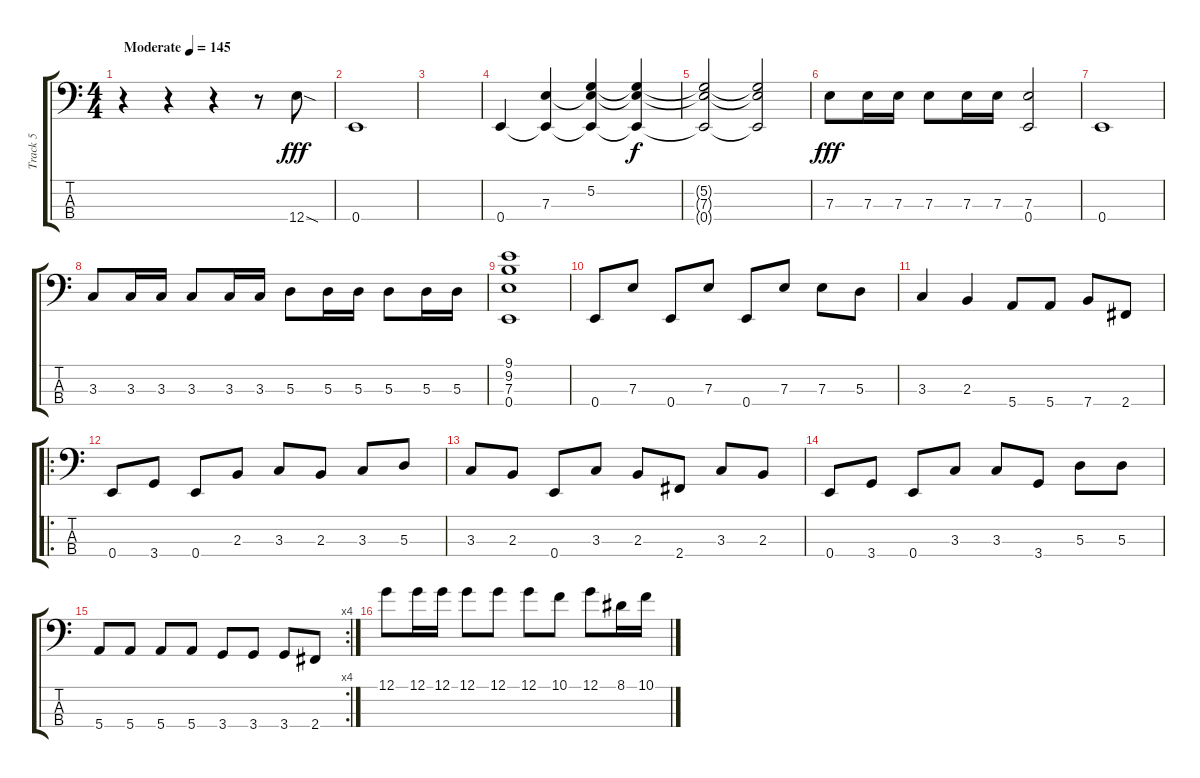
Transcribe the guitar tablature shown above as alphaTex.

\track ("Track 5" "Track 5") {instrument electricbassfinger}
\staff {score tabs}
\tuning (G2 D2 A1 E1) {hide}
\ts (4 4)
\tempo (145 "Moderate")
\clef f4
\ks c
r.4{dy fff instrument electricbassfinger} r.4 r.4 r.8 12.4{sod}.8 |
0.4.1 |
|
0.4.4 (7.3 0.4{t}).4 (5.2 7.3{t} 0.4{t}).4 (5.2{t} 7.3{t} 0.4{t}).4{dy f} |
(5.2{t} 7.3{t} 0.4{t}).2 (5.2{t} 7.3{t} 0.4{t}).2 |
7.3.8{dy fff} 7.3.16 7.3.16 7.3.8 7.3.16 7.3.16 (7.3 0.4).2 |
0.4.1 |
3.3.8 3.3.16 3.3.16 3.3.8 3.3.16 3.3.16 5.3.8 5.3.16 5.3.16 5.3.8 5.3.16 5.3.16 |
(9.1 9.2 7.3 0.4).1 |
0.4.8 7.3.8 0.4.8 7.3.8 0.4.8 7.3.8 7.3.8 5.3.8 |
3.3.4 2.3.4 5.4.8 5.4.8 7.4.8 2.4.8 |
\ro
0.4.8 3.4.8 0.4.8 2.3.8 3.3.8 2.3.8 3.3.8 5.3.8 |
3.3.8 2.3.8 0.4.8 3.3.8 2.3.8 2.4.8 3.3.8 2.3.8 |
0.4.8 3.4.8 0.4.8 3.3.8 3.3.8 3.4.8 5.3.8 5.3.8 |
\rc 4
5.4.8 5.4.8 5.4.8 5.4.8 3.4.8 3.4.8 3.4.8 2.4.8 |
12.1.8 12.1.16 12.1.16 12.1.8 12.1.8 12.1.8 10.1.8 12.1.8 8.1.16 10.1.16
